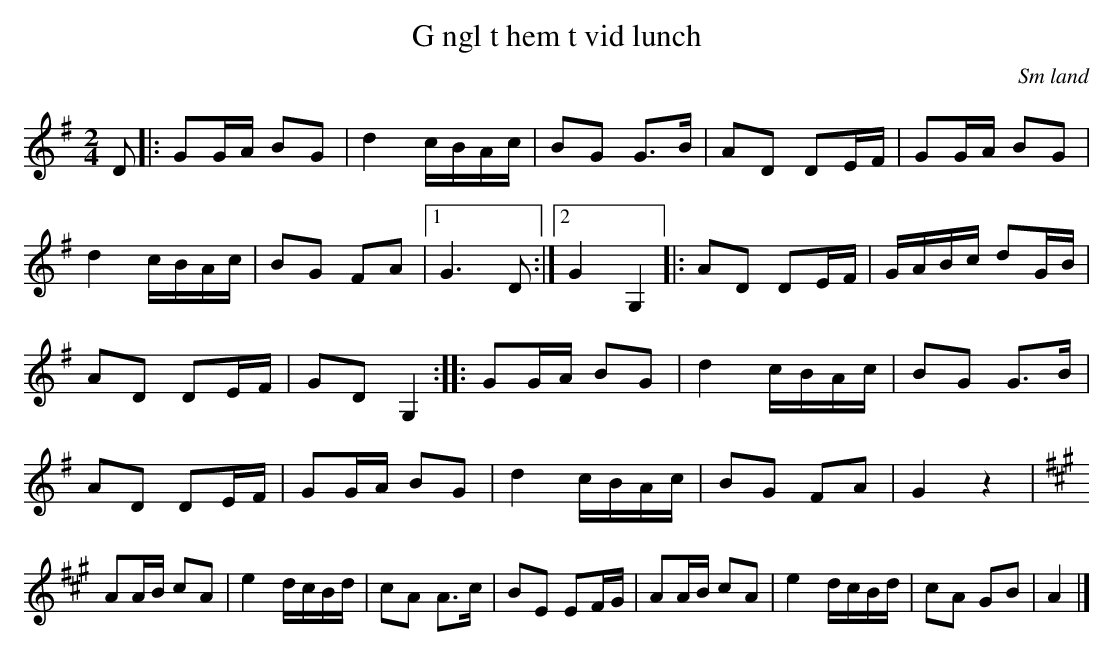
X:1
T:G ngl t hem t vid lunch
O:Sm land
M:2/4
L:1/8
K:G
D|: GG/2A/2 BG | d2 c/2B/2A/2c/2 | BG G3/2B/2 | AD DE/2F/2 | GG/2A/2 BG | d2 c/2B/2A/2c/2 | BG FA |1 G3 D :|2 G2 G,2 |: AD DE/2F/2 | G/2A/2B/2c/2 dG/2B/2 | AD DE/2F/2 | GD G,2 :: GG/2A/2 BG | d2 c/2B/2A/2c/2 | BG G3/2B/2 | AD DE/2F/2 | GG/2A/2 BG | d2 c/2B/2A/2c/2 | BG FA | G2 z2 |[K:A] AA/2B/2 cA | e2 d/2c/2B/2d/2 | cA A3/2c/2 | BE EF/2G/2 | AA/2B/2 cA | e2 d/2c/2B/2d/2 | cA GB | A2 |]
